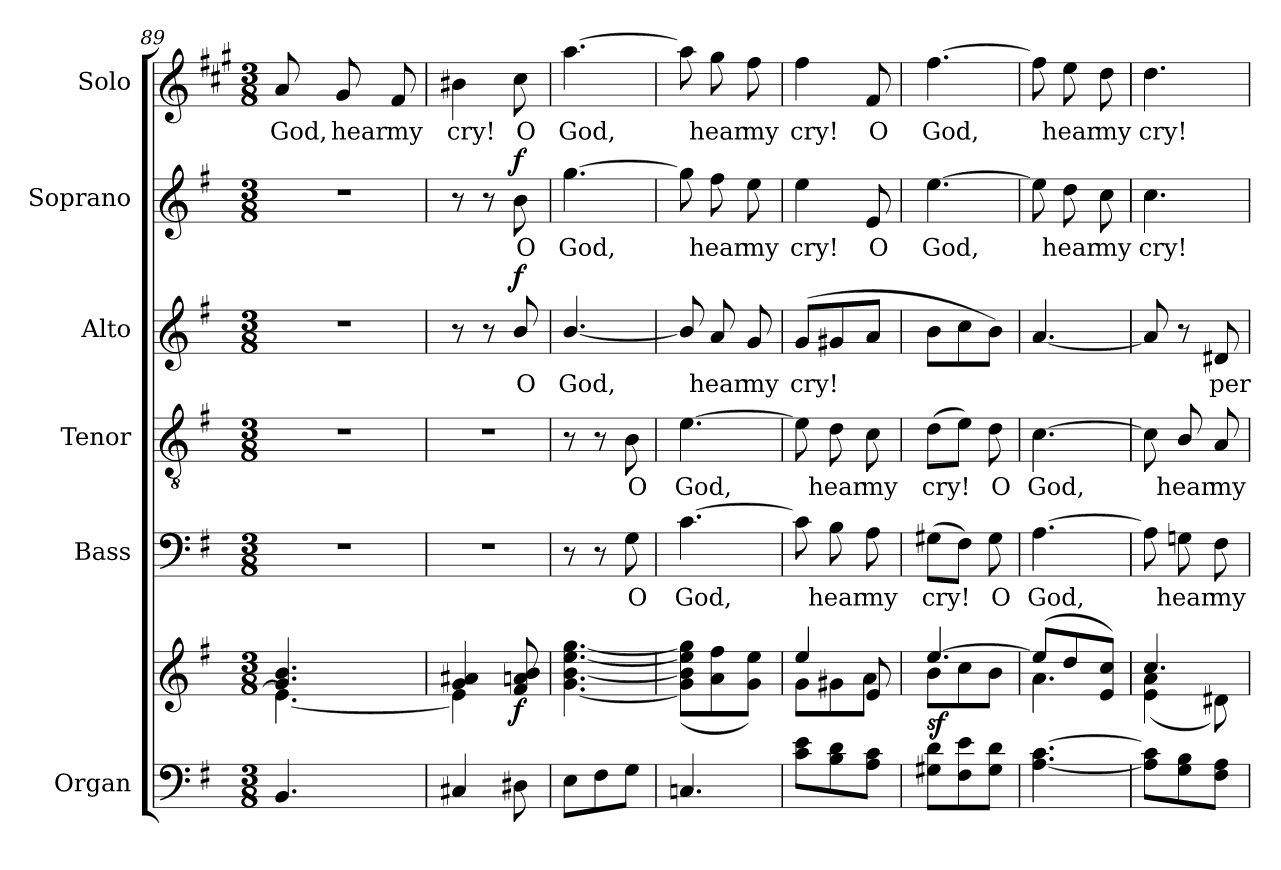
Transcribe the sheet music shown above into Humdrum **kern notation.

**kern	**kern	**dynam	**kern	**text	**kern	**text	**kern	**text	**dynam	**kern	**text	**dynam	**kern	**text
*part6	*part6	*part6	*part5	*part5	*part4	*part4	*part3	*part3	*part3	*part2	*part2	*part2	*part1	*part1
*staff7	*staff6	*staff6/7	*staff5	*staff5	*staff4	*staff4	*staff3	*staff3	*staff3	*staff2	*staff2	*staff2	*staff1	*staff1
*I"Organ	*	*	*I"Bass	*	*I"Tenor	*	*I"Alto	*	*	*I"Soprano	*	*	*I"Solo	*
*I'Org.	*	*	*I'B	*	*I'T	*	*I'A	*	*	*I'S	*	*	*	*
!!LO:LB:g=z
*clefF4	*clefG2	*	*clefF4	*	*clefGv2	*	*clefG2	*	*	*clefG2	*	*	*clefG2	*
*	*	*	*	*	*	*	*	*	*	*	*	*	*ITrd1c2	*
*k[f#]	*k[f#]	*	*k[f#]	*	*k[f#]	*	*k[f#]	*	*	*k[f#]	*	*	*k[f#]	*
*G:	*G:	*	*G:	*	*G:	*	*G:	*	*	*G:	*	*	*G:	*
*M3/8	*M3/8	*	*M3/8	*	*M3/8	*	*M3/8	*	*	*M3/8	*	*	*M3/8	*
=89	=89	=89	=89	=89	=89	=89	=89	=89	=89	=89	=89	=89	=89	=89
*	*^	*	*	*	*	*	*	*	*	*	*	*	*	*
*	*	*^	*	*	*	*	*	*	*	*	*	*	*	*	*
!	!	!	!LO:N:vis=1	!	!LO:N:vis=1	!	!LO:N:vis=1	!	!LO:N:vis=1	!	!	!LO:N:vis=1	!	!	!	!LO:LY:b
4.BB	4.g/ 4.b/	4.e\_	4.ryy	.	4.r	.	4.r	.	4.r	.	.	4.r	.	.	8g	God,
!	!	!	!	!	!	!	!	!	!	!	!	!	!	!	!	!LO:LY:b
.	.	.	.	.	.	.	.	.	.	.	.	.	.	.	8f#	hear
!	!	!	!	!	!	!	!	!	!	!	!	!	!	!	!	!LO:LY:b
.	.	.	.	.	.	.	.	.	.	.	.	.	.	.	8e	my
=90	=90	=90	=90	=90	=90	=90	=90	=90	=90	=90	=90	=90	=90	=90	=90	=90
!	!	!	!LO:N:vis=1	!	!LO:N:vis=1	!	!LO:N:vis=1	!	!	!	!	!	!	!	!	!LO:LY:b
4C#X	4g/ 4a#X/	4e\]	4.ryy	.	4.r	.	4.r	.	8r	.	.	8r	.	.	4a#X	cry!
.	.	.	.	.	.	.	.	.	8r	.	.	8r	.	.	.	.
!	!	!	!	!LO:DY:b	!	!	!	!	!	!LO:LY:b	!LO:DY:b	!	!LO:LY:b	!LO:DY:b	!	!LO:LY:b
8D#X	8f#/ 8an/ 8b/	8ryy	.	f	.	.	.	.	8b/	O	f	8b	O	f	8b	O
=91	=91	=91	=91	=91	=91	=91	=91	=91	=91	=91	=91	=91	=91	=91	=91	=91
!	!LO:N:vis=1	!	!LO:N:vis=1	!	!	!	!	!	!	!LO:LY:b	!	!	!LO:LY:b	!	!	!LO:LY:b
8EL	4.ryy	[4.g\ [4.b\ [4.ee\ [4.gg\	4.ryy	.	8r	.	8r	.	[4.b/	God,	.	[4.gg	God,	.	[4.gg	God,
8F#	.	.	.	.	8r	.	8r	.	.	.	.	.	.	.	.	.
!	!	!	!	!	!	!LO:LY:b	!	!LO:LY:b	!	!	!	!	!	!	!	!
8GJ	.	.	.	.	8G	O	8B	O	.	.	.	.	.	.	.	.
=92	=92	=92	=92	=92	=92	=92	=92	=92	=92	=92	=92	=92	=92	=92	=92	=92
!	!LO:N:vis=1	!	!LO:N:vis=1	!	!	!LO:LY:b	!	!LO:LY:b	!	!	!	!	!	!	!	!
4.Cn	4.ryy	(<8g\] 8b\] 8ee\] 8gg\]L	4.ryy	.	[4.c	God,	[4.e	God,	8b/]	.	.	8gg]	.	.	8gg]	.
!	!	!	!	!	!	!	!	!	!	!LO:LY:b	!	!	!LO:LY:b	!	!	!LO:LY:b
.	.	8a\ 8ff#\	.	.	.	.	.	.	8a	hear	.	8ff#	hear	.	8ff#	hear
!	!	!	!	!	!	!	!	!	!	!LO:LY:b	!	!	!LO:LY:b	!	!	!LO:LY:b
.	.	8g\ 8ee\J)	.	.	.	.	.	.	8g	my	.	8ee	my	.	8ee	my
=93	=93	=93	=93	=93	=93	=93	=93	=93	=93	=93	=93	=93	=93	=93	=93	=93
!	!	!	!LO:N:vis=1	!	!	!	!	!	!	!LO:LY:b	!	!	!LO:LY:b	!	!	!LO:LY:b
8c 8eL	4ee/	8g\L	4.ryy	.	8c]	.	8e]	.	(>8gL	cry!	.	4ee	cry!	.	4ee	cry!
!	!	!	!	!	!	!LO:LY:b	!	!LO:LY:b	!	!	!	!	!	!	!	!
8B 8d	.	8g#X\	.	.	8B	hear	8d	hear	8g#X	.	.	.	.	.	.	.
!	!	!	!	!	!	!LO:LY:b	!	!LO:LY:b	!	!	!	!	!LO:LY:b	!	!	!LO:LY:b
8A 8cJ	8e/	8a\J	.	.	8A	my	8c	my	8aJ	.	.	8e	O	.	8e	O
=94	=94	=94	=94	=94	=94	=94	=94	=94	=94	=94	=94	=94	=94	=94	=94	=94
!	!	!	!LO:N:vis=1	!LO:DY:b	!	!LO:LY:b	!	!LO:LY:b	!	!	!	!	!LO:LY:b	!	!	!LO:LY:b
8G#X 8dL	[4.ee/	8b\L	4.ryy	sf	(>8G#XL	cry!	(>8dL	cry!	8bL	.	.	[4.ee	God,	.	[4.ee	God,
8F# 8e	.	8cc\	.	.	8F#J)	.	8eJ)	.	8cc	.	.	.	.	.	.	.
!	!	!	!	!	!	!LO:LY:b	!	!LO:LY:b	!	!	!	!	!	!	!	!
8G# 8dJ	.	8b\J	.	.	8G#	O	8d	O	8bJ)	.	.	.	.	.	.	.
=95	=95	=95	=95	=95	=95	=95	=95	=95	=95	=95	=95	=95	=95	=95	=95	=95
!	!	!	!LO:N:vis=1	!	!	!LO:LY:b	!	!LO:LY:b	!	!	!	!	!	!	!	!
[4.A [4.c	(>8ee/L]	4.a\	4.ryy	.	[4.A	God,	[4.c	God,	[4.a	.	.	8ee]	.	.	8ee]	.
!	!	!	!	!	!	!	!	!	!	!	!	!	!LO:LY:b	!	!	!LO:LY:b
.	8dd/	.	.	.	.	.	.	.	.	.	.	8dd	hear	.	8dd	hear
!	!	!	!	!	!	!	!	!	!	!	!	!	!LO:LY:b	!	!	!LO:LY:b
.	8e/ 8cc/J)	.	.	.	.	.	.	.	.	.	.	8cc	my	.	8cc	my
=96	=96	=96	=96	=96	=96	=96	=96	=96	=96	=96	=96	=96	=96	=96	=96	=96
!	!	!	!LO:N:vis=1	!	!	!	!	!	!	!	!	!	!LO:LY:b	!	!	!LO:LY:b
8A] 8c]L	4.cc/	(<4e\ 4a\	4.ryy	.	8A]	.	8c]	.	8a]	.	.	4.cc	cry!	.	4.cc	cry!
!	!	!	!	!	!	!LO:LY:b	!	!LO:LY:b	!	!	!	!	!	!	!	!
8G 8B	.	.	.	.	8Gn	hear	8B/	hear	8r	.	.	.	.	.	.	.
!	!	!	!	!	!	!LO:LY:b	!	!LO:LY:b	!	!LO:LY:b	!	!	!	!	!	!
8F# 8AJ	.	8d#X\)	.	.	8F#	my	8A	my	8d#X	per-	.	.	.	.	.	.
*	*v	*v	*v	*	*	*	*	*	*	*	*	*	*	*	*	*
=	=	=	=	=	=	=	=	=	=	=	=	=	=	=
*-	*-	*-	*-	*-	*-	*-	*-	*-	*-	*-	*-	*-	*-	*-
